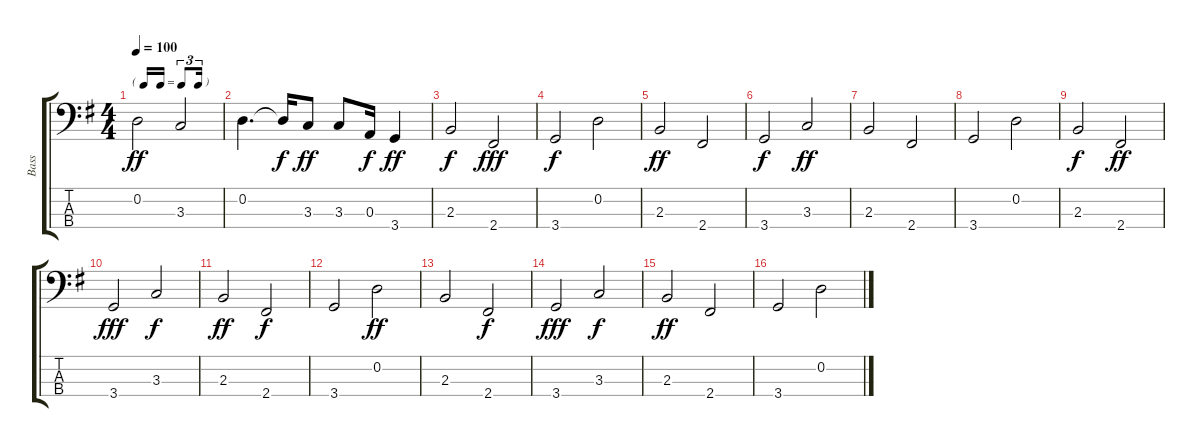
\track ("Bass" "Bass") {instrument electricbassfinger}
\staff {score tabs}
\tuning (G2 D2 A1 E1) {hide}
\ts (4 4)
\tf triplet16th
\tempo 100
\clef f4
\ks g
0.2.2{dy ff} 3.3.2 |
0.2.4{d} 0.2{t}.16{dy f} 3.3.8{dy ff} 3.3.8 0.3.16{dy f} 3.4.4{dy ff} |
2.3.2{dy f} 2.4.2{dy fff} |
3.4.2{dy f} 0.2.2 |
2.3.2{dy ff} 2.4.2 |
3.4.2{dy f} 3.3.2{dy ff} |
2.3.2 2.4.2 |
3.4.2 0.2.2 |
2.3.2{dy f} 2.4.2{dy ff} |
3.4.2{dy fff} 3.3.2{dy f} |
2.3.2{dy ff} 2.4.2{dy f} |
3.4.2 0.2.2{dy ff} |
2.3.2 2.4.2{dy f} |
3.4.2{dy fff} 3.3.2{dy f} |
2.3.2{dy ff} 2.4.2 |
3.4.2 0.2.2
